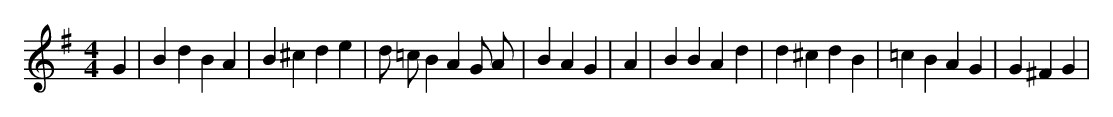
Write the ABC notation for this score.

X:1
M:4/4
L:1/8
K:G
G2 | B2 d2 B2 A2 | B2 ^c2 d2 e2 | d =c B2 A2 G A | B2 A2 G2 | A2 | B2 B2 A2 d2 | d2 ^c2 d2 B2 | =c2 B2 A2 G2 | G2 ^F2 G2 |
